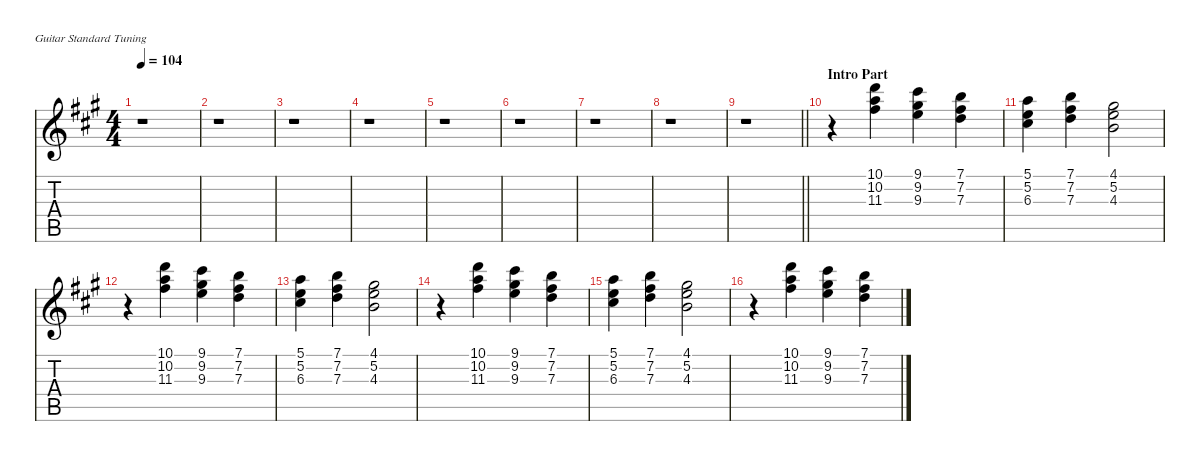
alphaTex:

\defaultSystemsLayout 4
\hideDynamics
\bracketExtendMode nobrackets
\singleTrackTrackNamePolicy hidden
\multiTrackTrackNamePolicy hidden
\otherSystemsTrackNameOrientation horizontal
\track ("Guitar  " "dist.guit.") {instrument distortionguitar}
\staff {score tabs}
\tuning (E4 B3 G3 D3 A2 E2)
\ts (4 4)
\tempo 104
\clef g2
\ks a
r.1{dy fff beam Down} |
r.1{beam Down} |
r.1{beam Down} |
r.1{beam Down} |
r.1{beam Down} |
r.1{beam Down} |
r.1{beam Down} |
r.1{beam Down} |
\barLineRight lightlight
r.1{beam Down} |
\section ("" "Intro Part")
r.4{beam Down} (10.1{acc forcenatural} 10.2{acc forcenatural} 11.3{acc #}).4{beam Down} (9.1{acc #} 9.2{acc #} 9.3{acc forcenatural}).4{beam Down} (7.1{acc forcenatural} 7.2{acc #} 7.3{acc forcenatural}).4{beam Down} |
(5.1{acc forcenatural} 5.2{acc forcenatural} 6.3{acc #}).4{beam Down} (7.1{acc forcenatural} 7.2{acc #} 7.3{acc forcenatural}).4{beam Down} (4.1{acc #} 5.2{acc forcenatural} 4.3{acc forcenatural}).2{beam Down} |
r.4{beam Down} (10.1{acc forcenatural} 10.2{acc forcenatural} 11.3{acc #}).4{beam Down} (9.1{acc #} 9.2{acc #} 9.3{acc forcenatural}).4{beam Down} (7.1{acc forcenatural} 7.2{acc #} 7.3{acc forcenatural}).4{beam Down} |
(5.1{acc forcenatural} 5.2{acc forcenatural} 6.3{acc #}).4{beam Down} (7.1{acc forcenatural} 7.2{acc #} 7.3{acc forcenatural}).4{beam Down} (4.1{acc #} 5.2{acc forcenatural} 4.3{acc forcenatural}).2{beam Down} |
r.4{beam Down} (10.1{acc forcenatural} 10.2{acc forcenatural} 11.3{acc #}).4{beam Down} (9.1{acc #} 9.2{acc #} 9.3{acc forcenatural}).4{beam Down} (7.1{acc forcenatural} 7.2{acc #} 7.3{acc forcenatural}).4{beam Down} |
(5.1{acc forcenatural} 5.2{acc forcenatural} 6.3{acc #}).4{beam Down} (7.1{acc forcenatural} 7.2{acc #} 7.3{acc forcenatural}).4{beam Down} (4.1{acc #} 5.2{acc forcenatural} 4.3{acc forcenatural}).2{beam Down} |
r.4{beam Down} (10.1{acc forcenatural} 10.2{acc forcenatural} 11.3{acc #}).4{beam Down} (9.1{acc #} 9.2{acc #} 9.3{acc forcenatural}).4{beam Down} (7.1{acc forcenatural} 7.2{acc #} 7.3{acc forcenatural}).4{beam Down}
